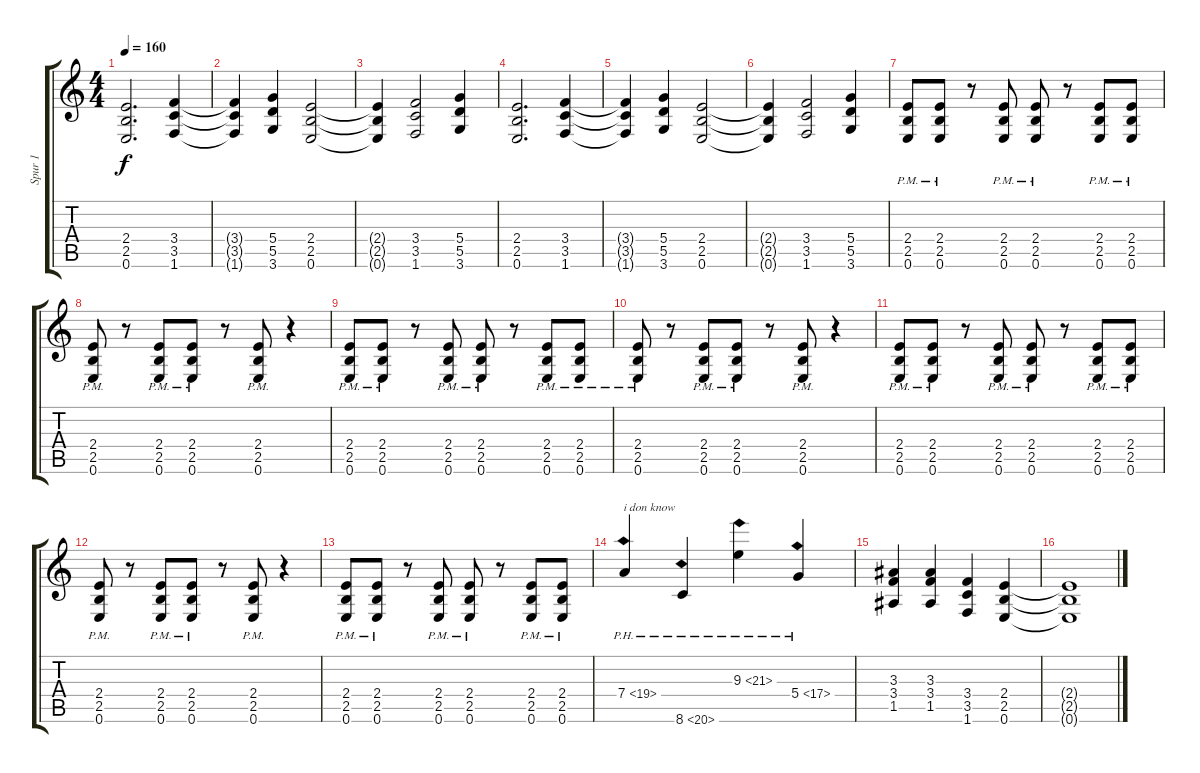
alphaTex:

\track ("Spur 1" "Spur 1") {instrument overdrivenguitar}
\staff {score tabs}
\tuning (E4 B3 G3 D3 A2 E2) {hide}
\ts (4 4)
\tempo 160
\clef g2
\ks c
(2.4 2.5 0.6).2{d dy f} (3.4 3.5 1.6).4 |
(3.4{t} 3.5{t} 1.6{t}).4 (5.4 5.5 3.6).4 (2.4 2.5 0.6).2 |
(2.4{t} 2.5{t} 0.6{t}).4 (3.4 3.5 1.6).2 (5.4 5.5 3.6).4 |
(2.4 2.5 0.6).2{d} (3.4 3.5 1.6).4 |
(3.4{t} 3.5{t} 1.6{t}).4 (5.4 5.5 3.6).4 (2.4 2.5 0.6).2 |
(2.4{t} 2.5{t} 0.6{t}).4 (3.4 3.5 1.6).2 (5.4 5.5 3.6).4 |
(2.4{pm} 2.5{pm} 0.6{pm}).8 (2.4{pm} 2.5{pm} 0.6{pm}).8 r.8 (2.4{pm} 2.5{pm} 0.6{pm}).8 (2.4{pm} 2.5{pm} 0.6{pm}).8 r.8 (2.4{pm} 2.5{pm} 0.6{pm}).8 (2.4{pm} 2.5{pm} 0.6{pm}).8 |
(2.4{pm} 2.5{pm} 0.6{pm}).8 r.8 (2.4{pm} 2.5{pm} 0.6{pm}).8 (2.4{pm} 2.5{pm} 0.6{pm}).8 r.8 (2.4{pm} 2.5{pm} 0.6{pm}).8 r.4 |
(2.4{pm} 2.5{pm} 0.6{pm}).8 (2.4{pm} 2.5{pm} 0.6{pm}).8 r.8 (2.4{pm} 2.5{pm} 0.6{pm}).8 (2.4{pm} 2.5{pm} 0.6{pm}).8 r.8 (2.4{pm} 2.5{pm} 0.6{pm}).8 (2.4{pm} 2.5{pm} 0.6{pm}).8 |
(2.4{pm} 2.5{pm} 0.6{pm}).8 r.8 (2.4{pm} 2.5{pm} 0.6{pm}).8 (2.4{pm} 2.5{pm} 0.6{pm}).8 r.8 (2.4{pm} 2.5{pm} 0.6{pm}).8 r.4 |
(2.4{pm} 2.5{pm} 0.6{pm}).8 (2.4{pm} 2.5{pm} 0.6{pm}).8 r.8 (2.4{pm} 2.5{pm} 0.6{pm}).8 (2.4{pm} 2.5{pm} 0.6{pm}).8 r.8 (2.4{pm} 2.5{pm} 0.6{pm}).8 (2.4{pm} 2.5{pm} 0.6{pm}).8 |
(2.4{pm} 2.5{pm} 0.6{pm}).8 r.8 (2.4{pm} 2.5{pm} 0.6{pm}).8 (2.4{pm} 2.5{pm} 0.6{pm}).8 r.8 (2.4{pm} 2.5{pm} 0.6{pm}).8 r.4 |
(2.4{pm} 2.5{pm} 0.6{pm}).8 (2.4{pm} 2.5{pm} 0.6{pm}).8 r.8 (2.4{pm} 2.5{pm} 0.6{pm}).8 (2.4{pm} 2.5{pm} 0.6{pm}).8 r.8 (2.4{pm} 2.5{pm} 0.6{pm}).8 (2.4{pm} 2.5{pm} 0.6{pm}).8 |
7.4{ph 12}.4{txt "i don know"} 8.6{ph 12}.4 9.3{ph 12}.4 5.4{ph 12}.4 |
(3.3 3.4 1.5).4 (3.3 3.4 1.5).4 (3.4 3.5 1.6).4 (2.4 2.5 0.6).4 |
(2.4{t} 2.5{t} 0.6{t}).1
